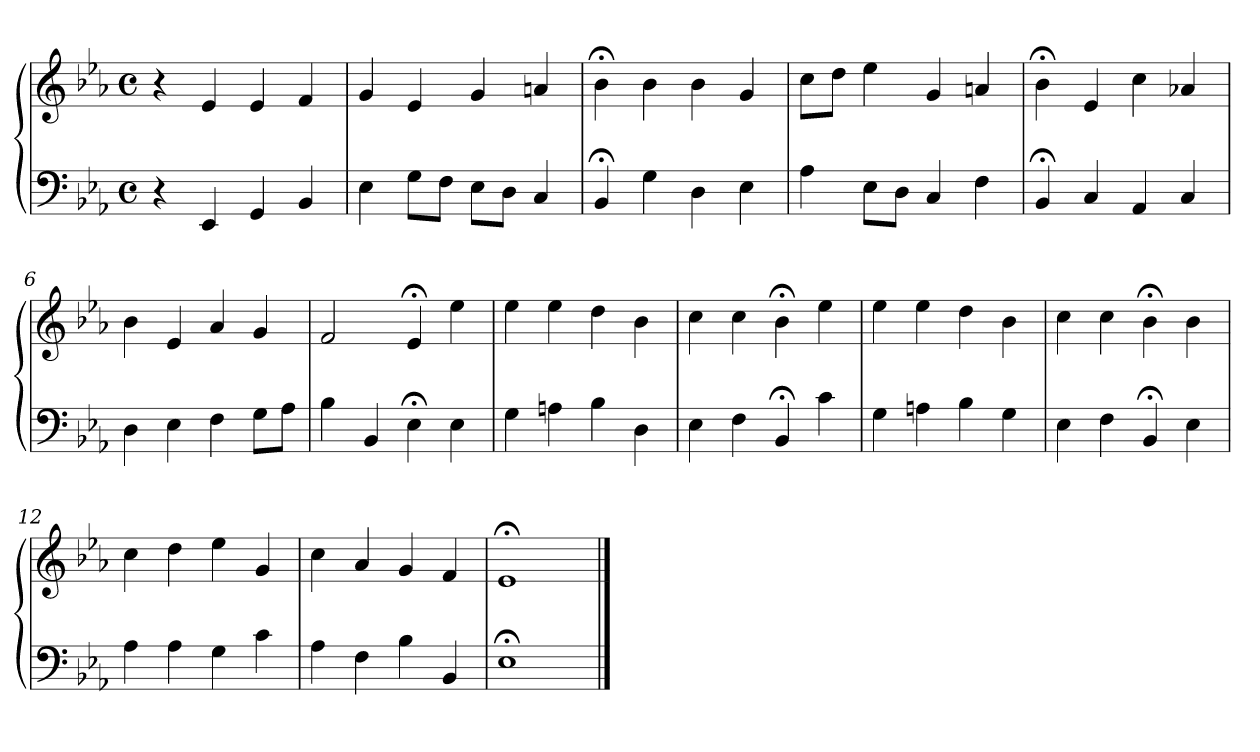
**kern	**kern
*part1	*part1
*staff2	*staff1
*clefF4	*clefG2
*k[b-e-a-]	*k[b-e-a-]
*M4/4	*M4/4
*met(c)	*met(c)
=1	=1
4r	4r
4EE-	4e-
4GG	4e-
4BB-	4f
=2	=2
4E-	4g
8GL	4e-
8FJ	.
8E-L	4g
8DJ	.
4C	4an
=3	=3
4BB-;<	4b-;<
4G	4b-
4D	4b-
4E-	4g
=4	=4
4A-	8ccL
.	8ddJ
8E-L	4ee-
8DJ	.
4C	4g
4F	4an
=5	=5
4BB-;<	4b-;<
4C	4e-
4AA-	4cc
4C	4a-X
=6	=6
4D	4b-
4E-	4e-
4F	4a-
8GL	4g
8A-J	.
!!LO:LB:g=z
=7	=7
4B-	2f
4BB-	.
4E-;<	4e-;<
4E-	4ee-
=8	=8
4G	4ee-
4An	4ee-
4B-	4dd
4D	4b-
=9	=9
4E-	4cc
4F	4cc
4BB-;<	4b-;<
4c	4ee-
=10	=10
4G	4ee-
4An	4ee-
4B-	4dd
4G	4b-
=11	=11
4E-	4cc
4F	4cc
4BB-;<	4b-;<
4E-	4b-
=12	=12
4A-	4cc
4A-	4dd
4G	4ee-
4c	4g
=13	=13
4A-	4cc
4F	4a-
4B-	4g
4BB-	4f
=14	=14
1E-;<	1e-;<
==	==
*-	*-
